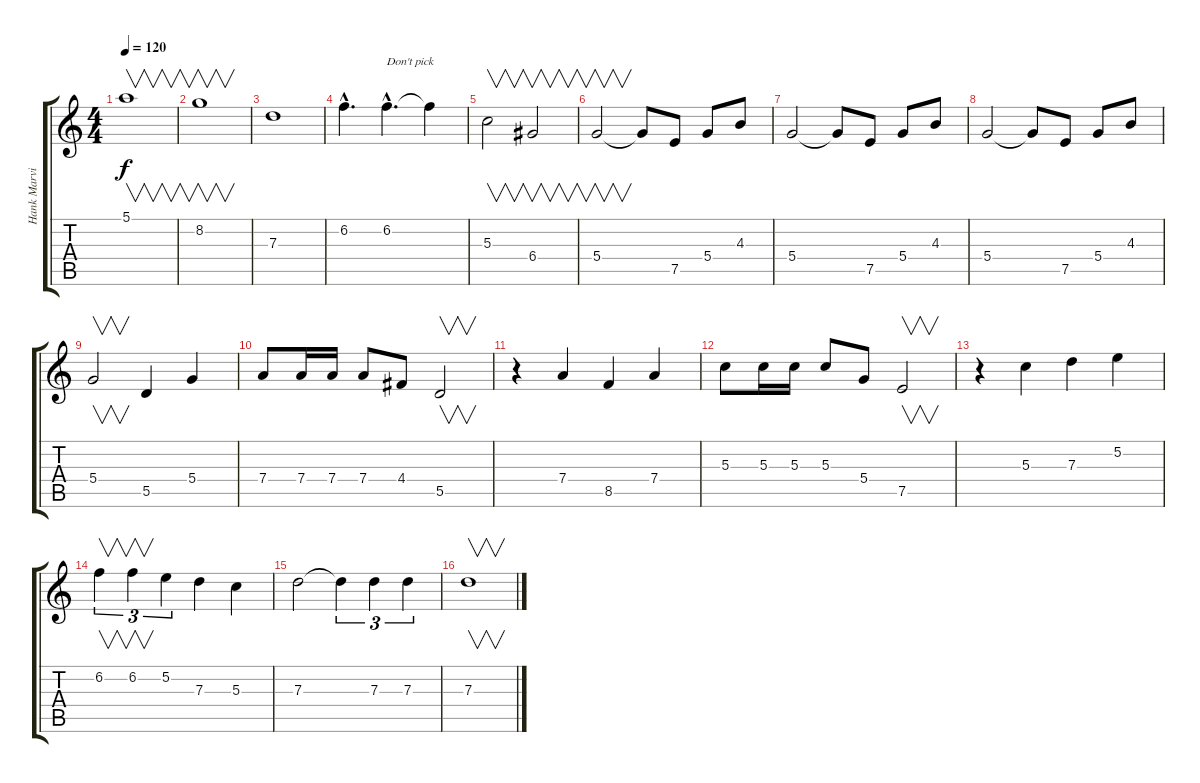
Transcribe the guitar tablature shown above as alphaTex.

\track ("Hank Marvin" "Hank Marvi") {instrument electricguitarjazz}
\staff {score tabs}
\tuning (E4 B3 G3 D3 A2 E2) {hide}
\ts (4 4)
\tempo 120
\clef g2
\ks c
5.1.1{v dy f} |
8.2.1{v} |
7.3.1 |
6.2{hac}.4{d} 6.2{hac}.4{d txt "Don't pick"} 6.2{t}.4 |
5.3.2{v} 6.4.2{v} |
5.4.2{v} 5.4{t}.8 7.5.8 5.4.8 4.3.8 |
5.4.2 5.4{t}.8 7.5.8 5.4.8 4.3.8 |
5.4.2 5.4{t}.8 7.5.8 5.4.8 4.3.8 |
5.4.2{v} 5.5.4 5.4.4 |
7.4.8 7.4.16 7.4.16 7.4.8 4.4.8 5.5.2{v} |
r.4 7.4.4 8.5.4 7.4.4 |
5.3.8 5.3.16 5.3.16 5.3.8 5.4.8 7.5.2{v} |
r.4 5.3.4 7.3.4 5.2.4 |
6.2.4{v tu (3 2)} 6.2.4{v tu (3 2)} 5.2.4{tu (3 2)} 7.3.4 5.3.4 |
7.3.2 7.3{t}.4{tu (3 2)} 7.3.4{tu (3 2)} 7.3.4{tu (3 2)} |
7.3.1{v}
